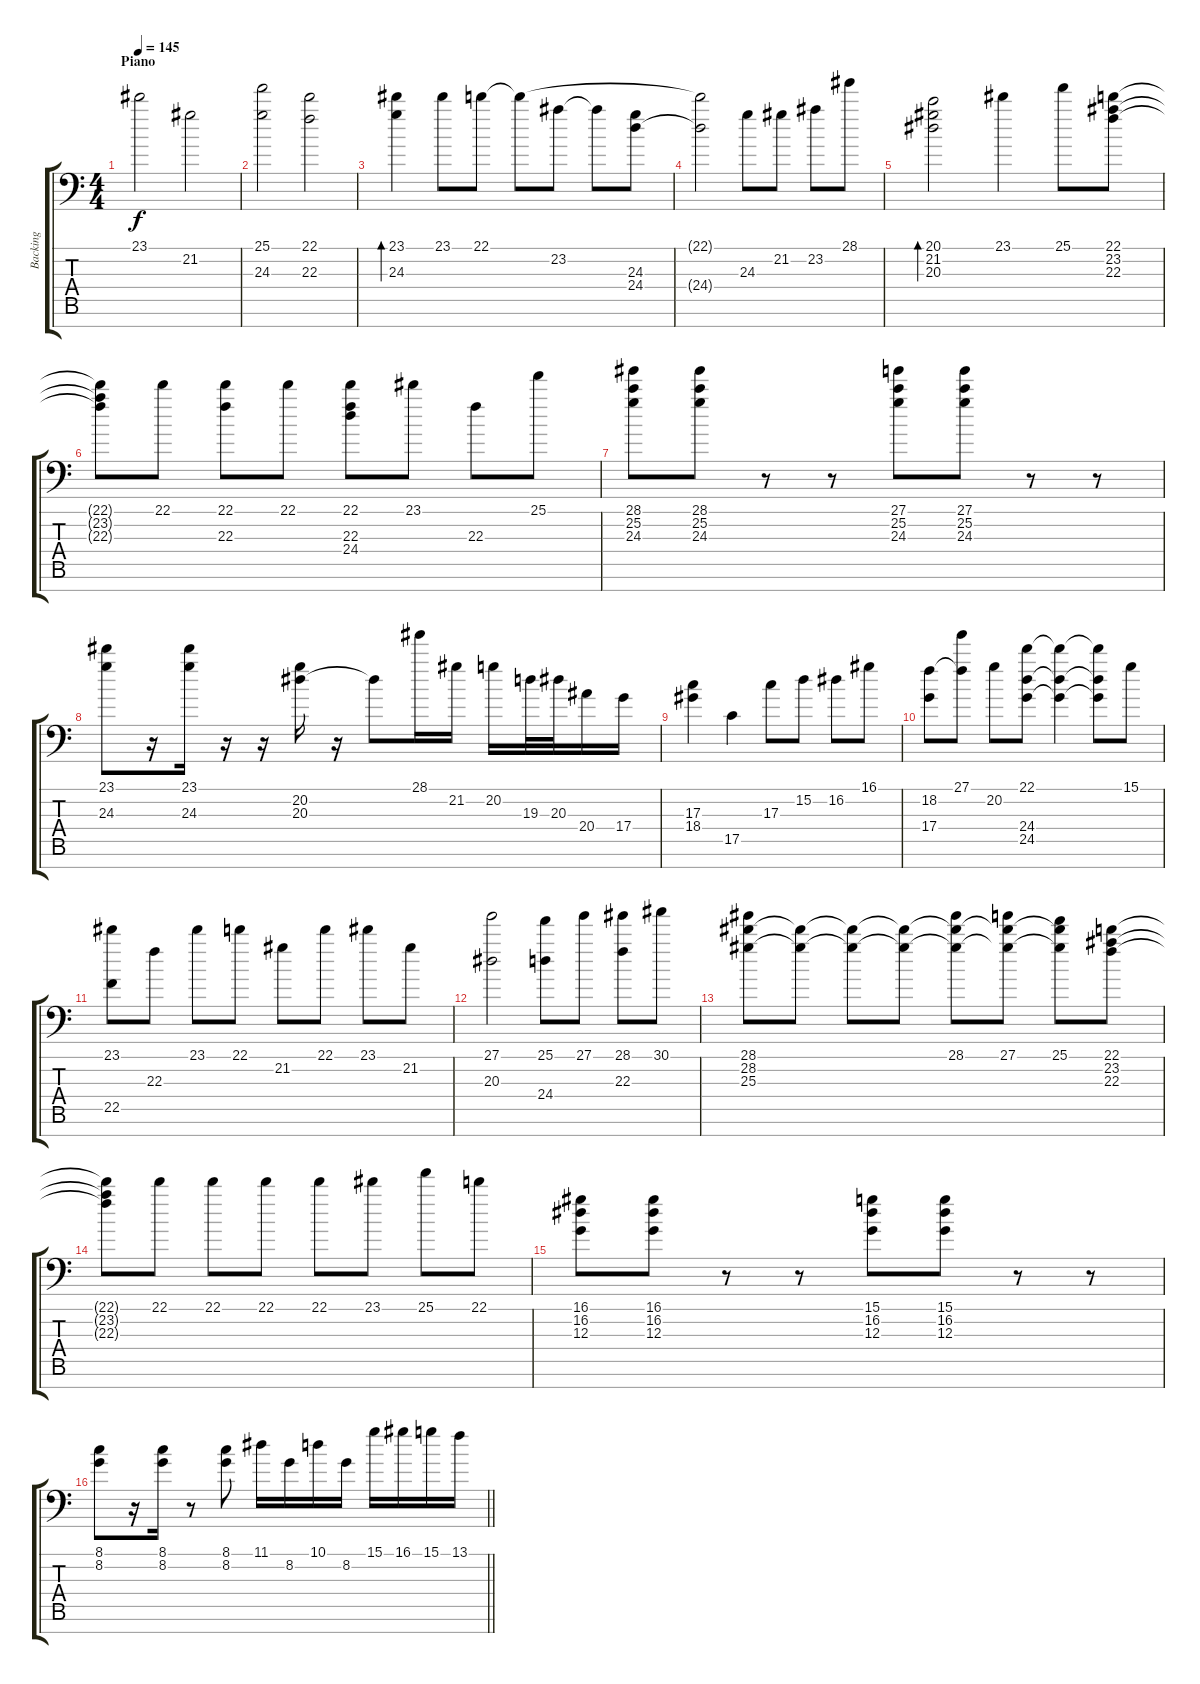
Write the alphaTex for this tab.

\track ("Backing" "Backing") {instrument acousticgrandpiano}
\staff {score tabs}
\tuning (E4 B3 G3 D3 G2 C2 A1) {hide}
\ts (4 4)
\section ("" "Piano")
\tempo 145
\clef f4
\ks c
23.1.2{dy f} 21.2.2 |
(25.1 24.3).2 (22.1 22.3).2 |
(23.1 24.3).4{bd 240} 23.1.8 22.1.8 22.1{t}.8 23.2.8 23.2{t}.8 (24.3 24.4).8 |
(22.1{t} 24.4{t}).2 24.3.8 21.2.8 23.2.8 28.1.8 |
(20.1 21.2 20.3).2{bd 480} 23.1.4 25.1.8 (22.1 23.2 22.3).8 |
(22.1{t} 23.2{t} 22.3{t}).8 22.1.8 (22.1 22.3).8 22.1.8 (22.1 22.3 24.4).8 23.1.8 22.3.8 25.1.8 |
(28.1 25.2 24.3).8 (28.1 25.2 24.3).8 r.8 r.8 (27.1 25.2 24.3).8 (27.1 25.2 24.3).8 r.8 r.8 |
(23.1 24.3).8 r.16 (23.1 24.3).16 r.16 r.16 (20.2 20.3).16 r.16 20.3{t}.8 28.1.16 21.2.16 20.2.16 19.3.32 20.3.32 20.4.16 17.4.16 |
(17.3 18.4).4 17.5.4 17.3.8 15.2.8 16.2.8 16.1.8 |
(18.2 17.4).8 (27.1 18.2{t}).8 20.2.8 (22.1 24.4 24.5).8 (22.1{t} 24.4{t} 24.5{t}).4 (22.1{t} 24.4{t} 24.5{t}).8 15.1.8 |
(23.1 22.5).8 22.3.8 23.1.8 22.1.8 21.2.8 22.1.8 23.1.8 21.2.8 |
(27.1 20.3).2 (25.1 24.4).8 27.1.8 (28.1 22.3).8 30.1.8 |
(28.1 28.2 25.3).8 (28.2{t} 25.3{t}).8 (28.2{t} 25.3{t}).8 (28.2{t} 25.3{t}).8 (28.1 28.2{t} 25.3{t}).8 (27.1 28.2{t} 25.3{t}).8 (25.1 28.2{t} 25.3{t}).8 (22.1 23.2 22.3).8 |
(22.1{t} 23.2{t} 22.3{t}).8 22.1.8 22.1.8 22.1.8 22.1.8 23.1.8 25.1.8 22.1.8 |
(16.1 16.2 12.3).8 (16.1 16.2 12.3).8 r.8 r.8 (15.1 16.2 12.3).8 (15.1 16.2 12.3).8 r.8 r.8 |
\barLineRight lightlight
(8.1 8.2).8 r.16 (8.1 8.2).16 r.8 (8.1 8.2).8 11.1.16 8.2.16 10.1.16 8.2.16 15.1.16 16.1.16 15.1.16 13.1.16
